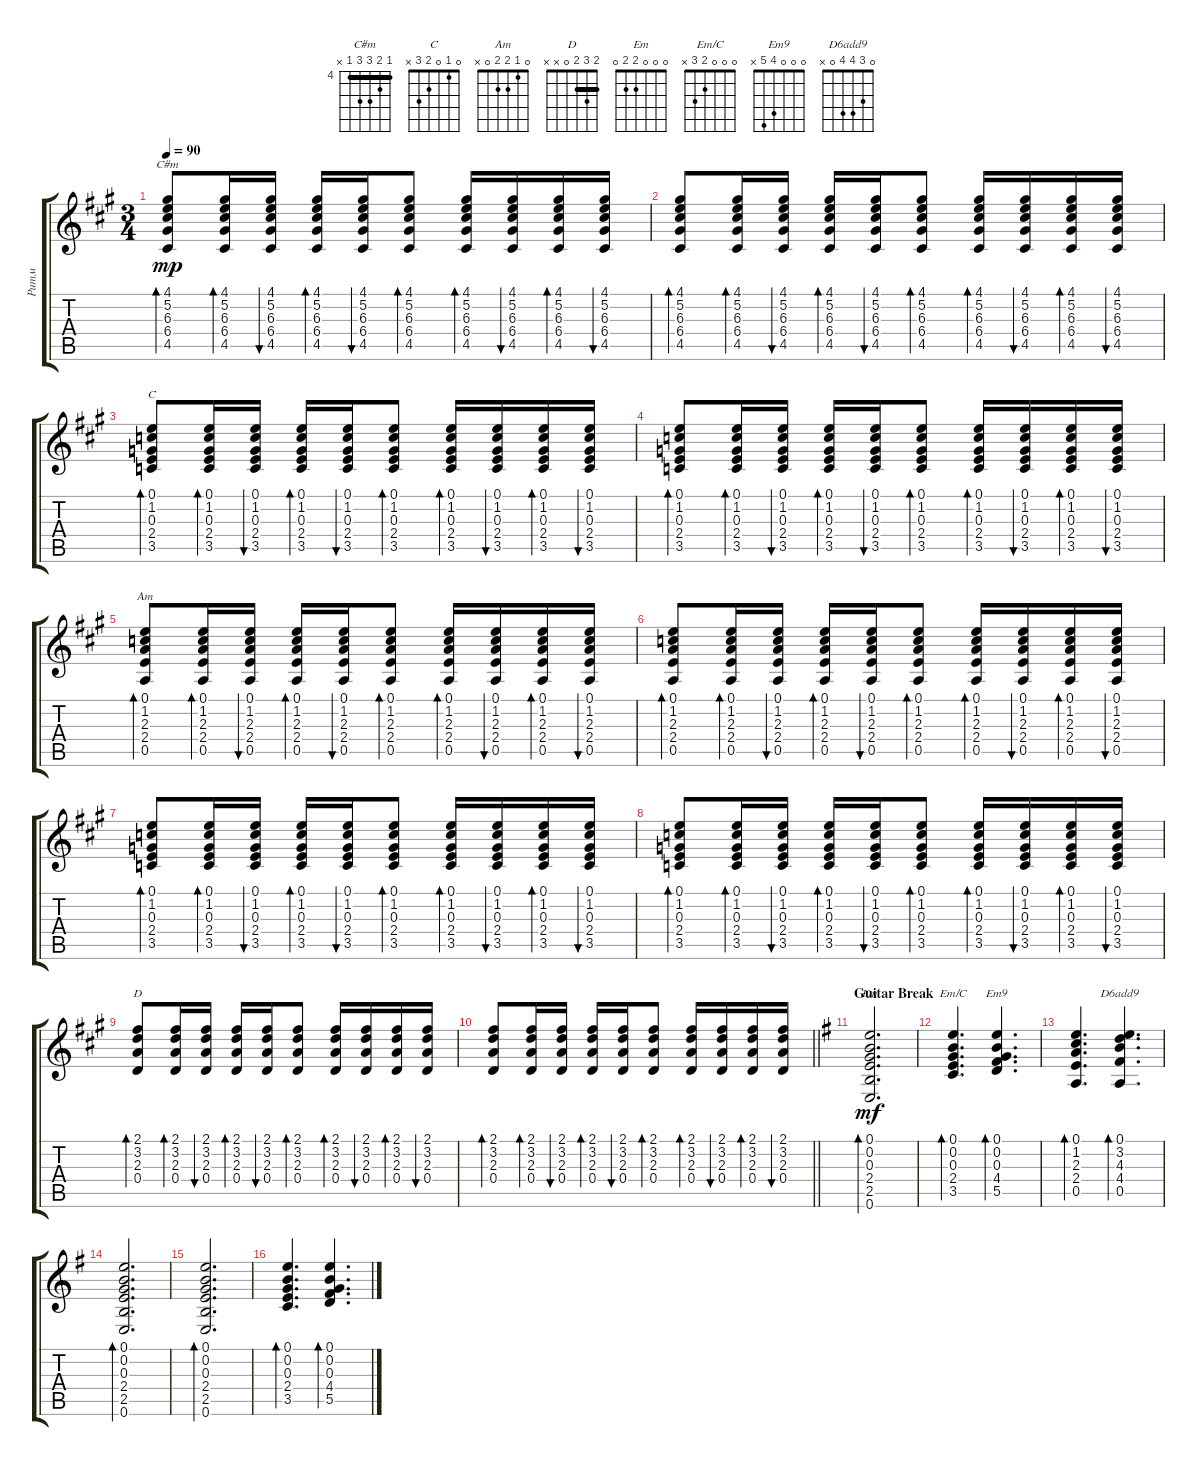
\track ("Ритм" "Ритм") {instrument acousticguitarsteel}
\staff {score tabs}
\tuning (E4 B3 G3 D3 A2 E2) {hide}
\chord ("C#m" 4 5 6 6 4 x) {firstfret 4 barre 4}
\chord ("C" 0 1 0 2 3 x)
\chord ("Am" 0 1 2 2 0 x)
\chord ("D" 2 3 2 0 x x) {barre 2}
\chord ("Em" 0 0 0 2 2 0)
\chord ("Em/C" 0 0 0 2 3 x)
\chord ("Em9" 0 0 0 4 5 x)
\chord ("D6add9" 0 3 4 4 0 x)
\ts (3 4)
\tempo 90
\clef g2
\ks f#minor
(4.1 5.2 6.3 6.4 4.5).8{bd 30 ch "C#m" dy mp} (4.1 5.2 6.3 6.4 4.5).16{bd 30} (4.1 5.2 6.3 6.4 4.5).16{bu 30} (4.1 5.2 6.3 6.4 4.5).16{bd 30} (4.1 5.2 6.3 6.4 4.5).16{bu 30} (4.1 5.2 6.3 6.4 4.5).8{bd 30} (4.1 5.2 6.3 6.4 4.5).16{bd 30} (4.1 5.2 6.3 6.4 4.5).16{bu 30} (4.1 5.2 6.3 6.4 4.5).16{bd 30} (4.1 5.2 6.3 6.4 4.5).16{bu 30} |
(4.1 5.2 6.3 6.4 4.5).8{bd 30} (4.1 5.2 6.3 6.4 4.5).16{bd 30} (4.1 5.2 6.3 6.4 4.5).16{bu 30} (4.1 5.2 6.3 6.4 4.5).16{bd 30} (4.1 5.2 6.3 6.4 4.5).16{bu 30} (4.1 5.2 6.3 6.4 4.5).8{bd 30} (4.1 5.2 6.3 6.4 4.5).16{bd 30} (4.1 5.2 6.3 6.4 4.5).16{bu 30} (4.1 5.2 6.3 6.4 4.5).16{bd 30} (4.1 5.2 6.3 6.4 4.5).16{bu 30} |
(0.1 1.2 0.3 2.4 3.5).8{bd 30 ch "C"} (0.1 1.2 0.3 2.4 3.5).16{bd 30} (0.1 1.2 0.3 2.4 3.5).16{bu 30} (0.1 1.2 0.3 2.4 3.5).16{bd 30} (0.1 1.2 0.3 2.4 3.5).16{bu 30} (0.1 1.2 0.3 2.4 3.5).8{bd 30} (0.1 1.2 0.3 2.4 3.5).16{bd 30} (0.1 1.2 0.3 2.4 3.5).16{bu 30} (0.1 1.2 0.3 2.4 3.5).16{bd 30} (0.1 1.2 0.3 2.4 3.5).16{bu 30} |
(0.1 1.2 0.3 2.4 3.5).8{bd 30} (0.1 1.2 0.3 2.4 3.5).16{bd 30} (0.1 1.2 0.3 2.4 3.5).16{bu 30} (0.1 1.2 0.3 2.4 3.5).16{bd 30} (0.1 1.2 0.3 2.4 3.5).16{bu 30} (0.1 1.2 0.3 2.4 3.5).8{bd 30} (0.1 1.2 0.3 2.4 3.5).16{bd 30} (0.1 1.2 0.3 2.4 3.5).16{bu 30} (0.1 1.2 0.3 2.4 3.5).16{bd 30} (0.1 1.2 0.3 2.4 3.5).16{bu 30} |
(0.1 1.2 2.3 2.4 0.5).8{bd 30 ch "Am"} (0.1 1.2 2.3 2.4 0.5).16{bd 30} (0.1 1.2 2.3 2.4 0.5).16{bu 30} (0.1 1.2 2.3 2.4 0.5).16{bd 30} (0.1 1.2 2.3 2.4 0.5).16{bu 30} (0.1 1.2 2.3 2.4 0.5).8{bd 30} (0.1 1.2 2.3 2.4 0.5).16{bd 30} (0.1 1.2 2.3 2.4 0.5).16{bu 30} (0.1 1.2 2.3 2.4 0.5).16{bd 30} (0.1 1.2 2.3 2.4 0.5).16{bu 30} |
(0.1 1.2 2.3 2.4 0.5).8{bd 30} (0.1 1.2 2.3 2.4 0.5).16{bd 30} (0.1 1.2 2.3 2.4 0.5).16{bu 30} (0.1 1.2 2.3 2.4 0.5).16{bd 30} (0.1 1.2 2.3 2.4 0.5).16{bu 30} (0.1 1.2 2.3 2.4 0.5).8{bd 30} (0.1 1.2 2.3 2.4 0.5).16{bd 30} (0.1 1.2 2.3 2.4 0.5).16{bu 30} (0.1 1.2 2.3 2.4 0.5).16{bd 30} (0.1 1.2 2.3 2.4 0.5).16{bu 30} |
(0.1 1.2 0.3 2.4 3.5).8{bd 30} (0.1 1.2 0.3 2.4 3.5).16{bd 30} (0.1 1.2 0.3 2.4 3.5).16{bu 30} (0.1 1.2 0.3 2.4 3.5).16{bd 30} (0.1 1.2 0.3 2.4 3.5).16{bu 30} (0.1 1.2 0.3 2.4 3.5).8{bd 30} (0.1 1.2 0.3 2.4 3.5).16{bd 30} (0.1 1.2 0.3 2.4 3.5).16{bu 30} (0.1 1.2 0.3 2.4 3.5).16{bd 30} (0.1 1.2 0.3 2.4 3.5).16{bu 30} |
(0.1 1.2 0.3 2.4 3.5).8{bd 30} (0.1 1.2 0.3 2.4 3.5).16{bd 30} (0.1 1.2 0.3 2.4 3.5).16{bu 30} (0.1 1.2 0.3 2.4 3.5).16{bd 30} (0.1 1.2 0.3 2.4 3.5).16{bu 30} (0.1 1.2 0.3 2.4 3.5).8{bd 30} (0.1 1.2 0.3 2.4 3.5).16{bd 30} (0.1 1.2 0.3 2.4 3.5).16{bu 30} (0.1 1.2 0.3 2.4 3.5).16{bd 30} (0.1 1.2 0.3 2.4 3.5).16{bu 30} |
(2.1 3.2 2.3 0.4).8{bd 30 ch "D"} (2.1 3.2 2.3 0.4).16{bd 30} (2.1 3.2 2.3 0.4).16{bu 30} (2.1 3.2 2.3 0.4).16{bd 30} (2.1 3.2 2.3 0.4).16{bu 30} (2.1 3.2 2.3 0.4).8{bd 30} (2.1 3.2 2.3 0.4).16{bd 30} (2.1 3.2 2.3 0.4).16{bu 30} (2.1 3.2 2.3 0.4).16{bd 30} (2.1 3.2 2.3 0.4).16{bu 30} |
\barLineRight lightlight
(2.1 3.2 2.3 0.4).8{bd 30} (2.1 3.2 2.3 0.4).16{bd 30} (2.1 3.2 2.3 0.4).16{bu 30} (2.1 3.2 2.3 0.4).16{bd 30} (2.1 3.2 2.3 0.4).16{bu 30} (2.1 3.2 2.3 0.4).8{bd 30} (2.1 3.2 2.3 0.4).16{bd 30} (2.1 3.2 2.3 0.4).16{bu 30} (2.1 3.2 2.3 0.4).16{bd 30} (2.1 3.2 2.3 0.4).16{bu 30} |
\section ("" "Guitar Break")
\ks eminor
(0.1 0.2 0.3 2.4 2.5 0.6).2{d bd 120 ch "Em" dy mf} |
(0.1 0.2 0.3 2.4 3.5).4{d bd 120 ch "Em/C"} (0.1 0.2 0.3 4.4 5.5).4{d bd 120 ch "Em9"} |
(0.1 1.2 2.3 2.4 0.5).4{d bd 120} (0.1 3.2 4.3 4.4 0.5).4{d bd 120 ch "D6add9"} |
(0.1 0.2 0.3 2.4 2.5 0.6).2{d bd 120} |
(0.1 0.2 0.3 2.4 2.5 0.6).2{d bd 120} |
(0.1 0.2 0.3 2.4 3.5).4{d bd 120} (0.1 0.2 0.3 4.4 5.5).4{d bd 120}
